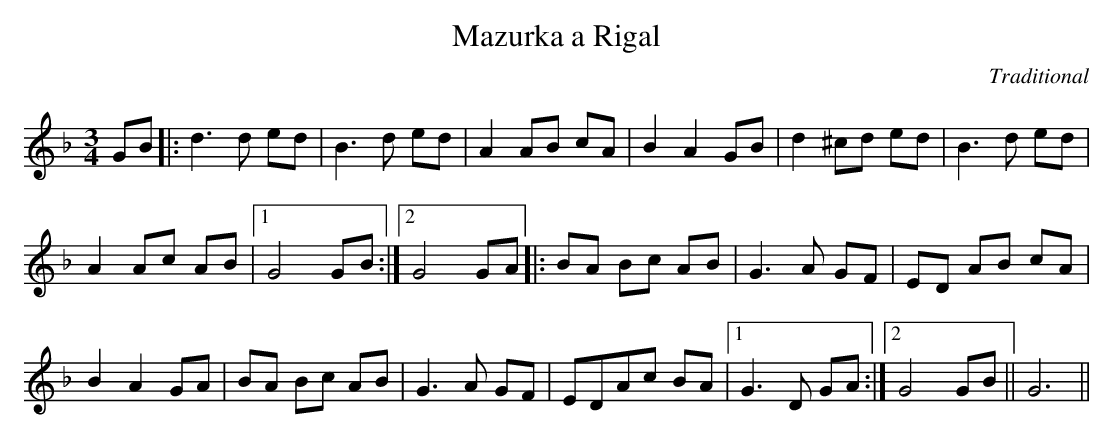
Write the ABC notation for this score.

X:1
T:Mazurka a Rigal
C:Traditional
L:1/8
M:3/4
K:D minor
GB |: d3d ed | B3d ed | A2 AB cA | B2A2GB | d2^cd ed | B3d ed |
A2Ac AB |1 G4GB :|2 G4GA |: BA Bc AB | G3A GF | ED AB cA |
B2A2GA | BA Bc AB | G3A GF | EDAc BA |1 G3D GA :|2 G4GB || G6 ||
